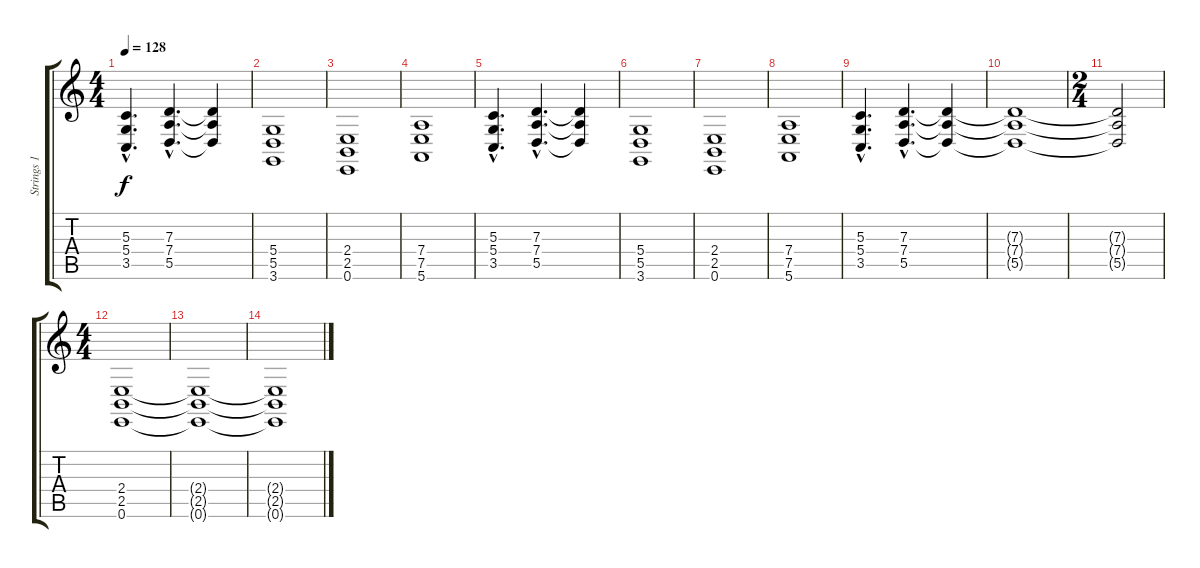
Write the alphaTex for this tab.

\track ("Strings 1" "Strings 1") {instrument stringensemble1}
\staff {score tabs}
\tuning (E4 B3 G3 D3 A2 E2) {hide}
\ts (4 4)
\tempo 128
\clef g2
\ks c
(5.3{hac} 5.4{hac} 3.5{hac}).4{d dy f} (7.3{hac} 7.4{hac} 5.5{hac}).4{d} (7.3{t} 7.4{t} 5.5{t}).4 |
(5.4 5.5 3.6).1 |
(2.4 2.5 0.6).1 |
(7.4 7.5 5.6).1 |
(5.3{hac} 5.4{hac} 3.5{hac}).4{d} (7.3{hac} 7.4{hac} 5.5{hac}).4{d} (7.3{t} 7.4{t} 5.5{t}).4 |
(5.4 5.5 3.6).1 |
(2.4 2.5 0.6).1 |
(7.4 7.5 5.6).1 |
(5.3{hac} 5.4{hac} 3.5{hac}).4{d} (7.3{hac} 7.4{hac} 5.5{hac}).4{d} (7.3{t} 7.4{t} 5.5{t}).4 |
(7.3{t} 7.4{t} 5.5{t}).1 |
\ts (2 4)
(7.3{t} 7.4{t} 5.5{t}).2 |
\ts (4 4)
(2.4 2.5 0.6).1 |
(2.4{t} 2.5{t} 0.6{t}).1 |
(2.4{t} 2.5{t} 0.6{t}).1
